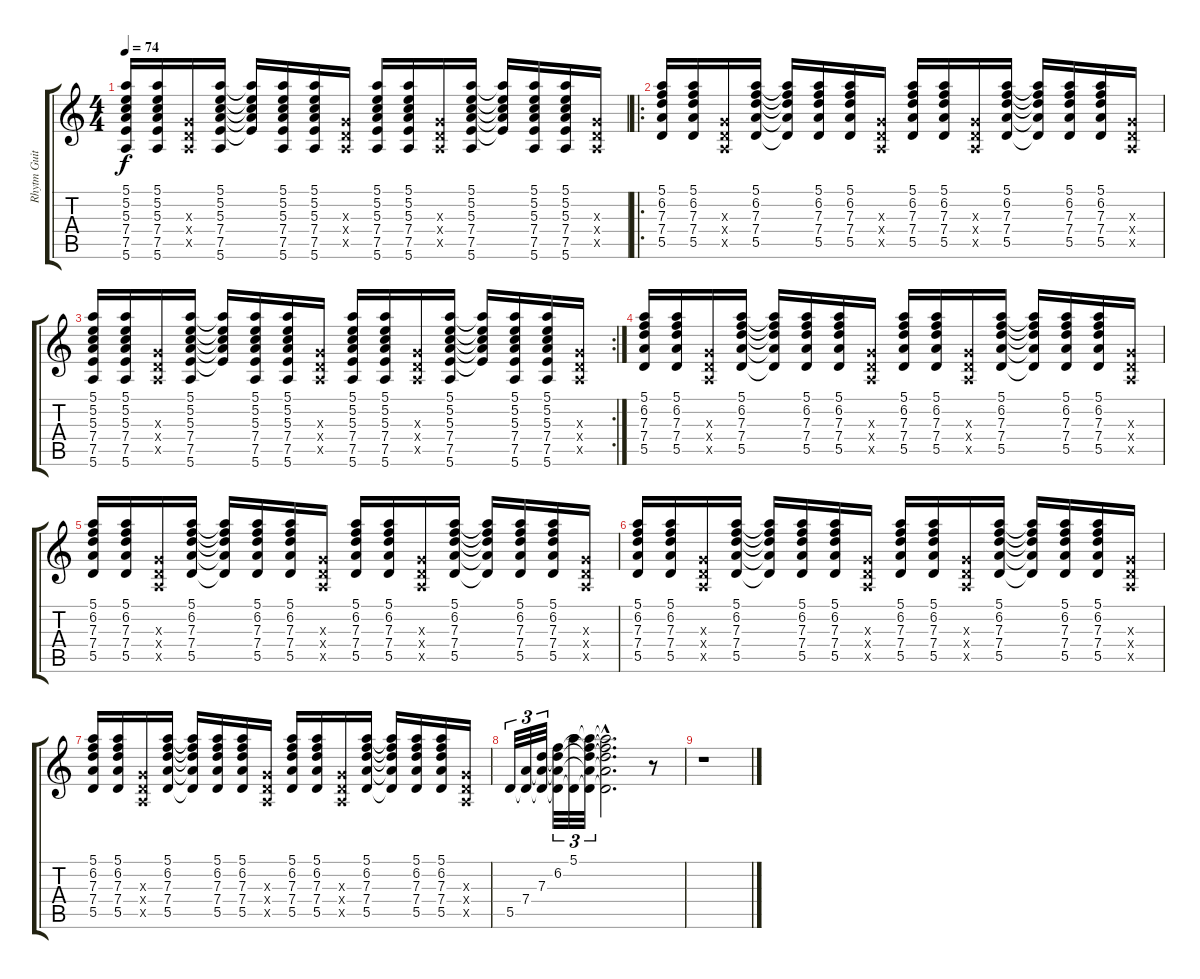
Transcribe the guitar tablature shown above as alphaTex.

\track ("Rhytm Guitar" "Rhytm Guit") {instrument electricguitarclean}
\staff {score tabs}
\tuning (E4 B3 G3 D3 A2 E2) {hide}
\ts (4 4)
\tempo 74
\clef g2
\ks c
(5.1 5.2 5.3 7.4 7.5 5.6).16{dy f} (5.1 5.2 5.3 7.4 7.5 5.6).16 (0.3{x} 0.4{x} 0.5{x}).16 (5.1 5.2 5.3 7.4 7.5 5.6).16 (5.1{t} 5.2{t} 5.3{t} 7.4{t} 7.5{t}).16 (5.1 5.2 5.3 7.4 7.5 5.6).16 (5.1 5.2 5.3 7.4 7.5 5.6).16 (0.3{x} 0.4{x} 0.5{x}).16 (5.1 5.2 5.3 7.4 7.5 5.6).16 (5.1 5.2 5.3 7.4 7.5 5.6).16 (0.3{x} 0.4{x} 0.5{x}).16 (5.1 5.2 5.3 7.4 7.5 5.6).16 (5.1{t} 5.2{t} 5.3{t} 7.4{t} 7.5{t}).16 (5.1 5.2 5.3 7.4 7.5 5.6).16 (5.1 5.2 5.3 7.4 7.5 5.6).16 (0.3{x} 0.4{x} 0.5{x}).16 |
\ro
(5.1 6.2 7.3 7.4 5.5).16 (5.1 6.2 7.3 7.4 5.5).16 (0.3{x} 0.4{x} 0.5{x}).16 (5.1 6.2 7.3 7.4 5.5).16 (5.1{t} 6.2{t} 7.3{t} 7.4{t} 5.5{t}).16 (5.1 6.2 7.3 7.4 5.5).16 (5.1 6.2 7.3 7.4 5.5).16 (0.3{x} 0.4{x} 0.5{x}).16 (5.1 6.2 7.3 7.4 5.5).16 (5.1 6.2 7.3 7.4 5.5).16 (0.3{x} 0.4{x} 0.5{x}).16 (5.1 6.2 7.3 7.4 5.5).16 (5.1{t} 6.2{t} 7.3{t} 7.4{t} 5.5{t}).16 (5.1 6.2 7.3 7.4 5.5).16 (5.1 6.2 7.3 7.4 5.5).16 (0.3{x} 0.4{x} 0.5{x}).16 |
\rc 2
(5.1 5.2 5.3 7.4 7.5 5.6).16 (5.1 5.2 5.3 7.4 7.5 5.6).16 (0.3{x} 0.4{x} 0.5{x}).16 (5.1 5.2 5.3 7.4 7.5 5.6).16 (5.1{t} 5.2{t} 5.3{t} 7.4{t} 7.5{t}).16 (5.1 5.2 5.3 7.4 7.5 5.6).16 (5.1 5.2 5.3 7.4 7.5 5.6).16 (0.3{x} 0.4{x} 0.5{x}).16 (5.1 5.2 5.3 7.4 7.5 5.6).16 (5.1 5.2 5.3 7.4 7.5 5.6).16 (0.3{x} 0.4{x} 0.5{x}).16 (5.1 5.2 5.3 7.4 7.5 5.6).16 (5.1{t} 5.2{t} 5.3{t} 7.4{t} 7.5{t}).16 (5.1 5.2 5.3 7.4 7.5 5.6).16 (5.1 5.2 5.3 7.4 7.5 5.6).16 (0.3{x} 0.4{x} 0.5{x}).16 |
(5.1 6.2 7.3 7.4 5.5).16 (5.1 6.2 7.3 7.4 5.5).16 (0.3{x} 0.4{x} 0.5{x}).16 (5.1 6.2 7.3 7.4 5.5).16 (5.1{t} 6.2{t} 7.3{t} 7.4{t} 5.5{t}).16 (5.1 6.2 7.3 7.4 5.5).16 (5.1 6.2 7.3 7.4 5.5).16 (0.3{x} 0.4{x} 0.5{x}).16 (5.1 6.2 7.3 7.4 5.5).16 (5.1 6.2 7.3 7.4 5.5).16 (0.3{x} 0.4{x} 0.5{x}).16 (5.1 6.2 7.3 7.4 5.5).16 (5.1{t} 6.2{t} 7.3{t} 7.4{t} 5.5{t}).16 (5.1 6.2 7.3 7.4 5.5).16 (5.1 6.2 7.3 7.4 5.5).16 (0.3{x} 0.4{x} 0.5{x}).16 |
(5.1 6.2 7.3 7.4 5.5).16 (5.1 6.2 7.3 7.4 5.5).16 (0.3{x} 0.4{x} 0.5{x}).16 (5.1 6.2 7.3 7.4 5.5).16 (5.1{t} 6.2{t} 7.3{t} 7.4{t} 5.5{t}).16 (5.1 6.2 7.3 7.4 5.5).16 (5.1 6.2 7.3 7.4 5.5).16 (0.3{x} 0.4{x} 0.5{x}).16 (5.1 6.2 7.3 7.4 5.5).16 (5.1 6.2 7.3 7.4 5.5).16 (0.3{x} 0.4{x} 0.5{x}).16 (5.1 6.2 7.3 7.4 5.5).16 (5.1{t} 6.2{t} 7.3{t} 7.4{t} 5.5{t}).16 (5.1 6.2 7.3 7.4 5.5).16 (5.1 6.2 7.3 7.4 5.5).16 (0.3{x} 0.4{x} 0.5{x}).16 |
(5.1 6.2 7.3 7.4 5.5).16{volume 0} (5.1 6.2 7.3 7.4 5.5).16 (0.3{x} 0.4{x} 0.5{x}).16 (5.1 6.2 7.3 7.4 5.5).16 (5.1{t} 6.2{t} 7.3{t} 7.4{t} 5.5{t}).16 (5.1 6.2 7.3 7.4 5.5).16 (5.1 6.2 7.3 7.4 5.5).16 (0.3{x} 0.4{x} 0.5{x}).16 (5.1 6.2 7.3 7.4 5.5).16 (5.1 6.2 7.3 7.4 5.5).16 (0.3{x} 0.4{x} 0.5{x}).16 (5.1 6.2 7.3 7.4 5.5).16 (5.1{t} 6.2{t} 7.3{t} 7.4{t} 5.5{t}).16 (5.1 6.2 7.3 7.4 5.5).16 (5.1 6.2 7.3 7.4 5.5).16 (0.3{x} 0.4{x} 0.5{x}).16 |
(5.1 6.2 7.3 7.4 5.5).16 (5.1 6.2 7.3 7.4 5.5).16 (0.3{x} 0.4{x} 0.5{x}).16 (5.1 6.2 7.3 7.4 5.5).16 (5.1{t} 6.2{t} 7.3{t} 7.4{t} 5.5{t}).16 (5.1 6.2 7.3 7.4 5.5).16 (5.1 6.2 7.3 7.4 5.5).16 (0.3{x} 0.4{x} 0.5{x}).16 (5.1 6.2 7.3 7.4 5.5).16 (5.1 6.2 7.3 7.4 5.5).16 (0.3{x} 0.4{x} 0.5{x}).16 (5.1 6.2 7.3 7.4 5.5).16 (5.1{t} 6.2{t} 7.3{t} 7.4{t} 5.5{t}).16 (5.1 6.2 7.3 7.4 5.5).16 (5.1 6.2 7.3 7.4 5.5).16 (0.3{x} 0.4{x} 0.5{x}).16 |
5.5.32{tu (3 2) volume 7} (7.4 5.5{t}).32{tu (3 2)} (7.3 7.4{t} 5.5{t}).32{tu (3 2)} (6.2 7.3{t} 7.4{t} 5.5{t}).32{tu (3 2)} (5.1 5.5{t}).32{tu (3 2)} (5.1{t} 6.2{t} 7.3{t} 7.4{t} 5.5{t}).32{tu (3 2)} (5.1{hac t} 6.2{hac t} 7.3{hac t} 7.4{hac t} 5.5{hac t}).2{d} r.8 |
r.1
